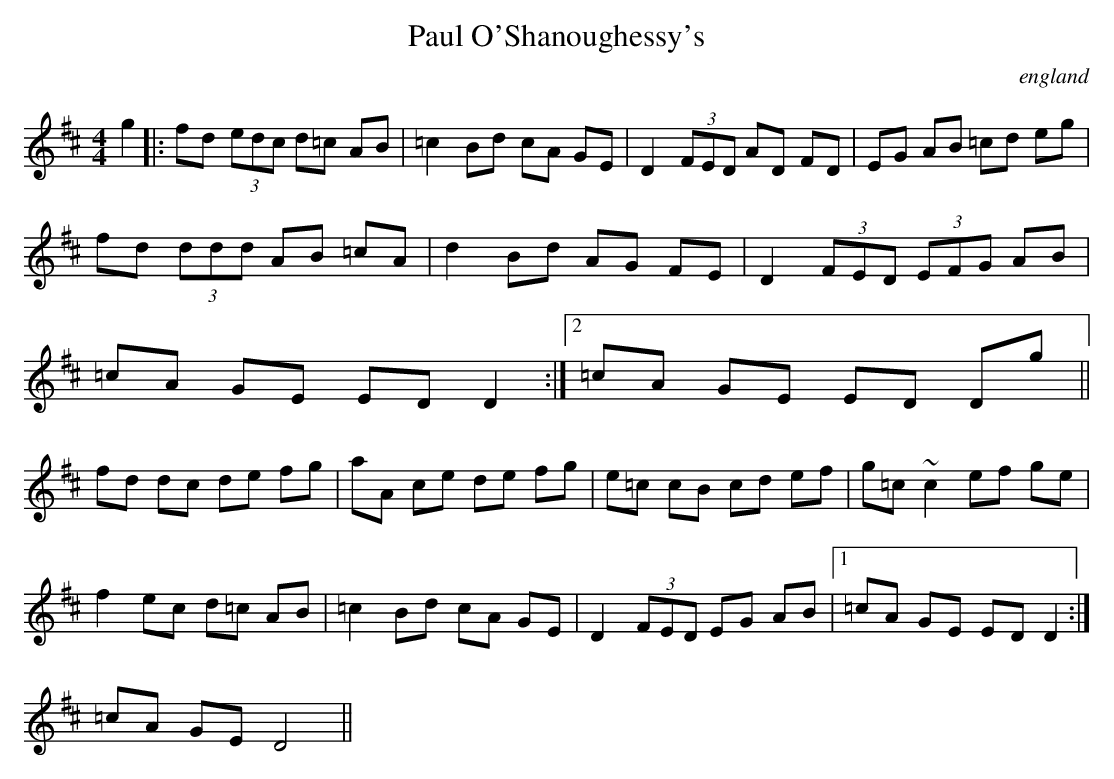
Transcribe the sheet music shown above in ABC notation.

X:1
T:Paul O'Shanoughessy's
O:england
M:4/4
L:1/8
K:D
g2|:fd (3 edc d=c AB|=c2 Bd cA GE|D2 (3FED AD FD|EG AB =cd eg|
fd (3 ddd AB =cA|d2 Bd AG FE|D2 (3FED (3EFG AB|
1 =cA GE ED D2:|2 =cA GE ED Dg||
fd dc de fg|aA ce de fg|e=c cB cd ef|g=c ~c2 ef ge|
f2 ec d=c AB|=c2 Bd cA GE|D2 (3FED EG AB|1 =cA GE ED D2:|
2 =cA GE D4||
